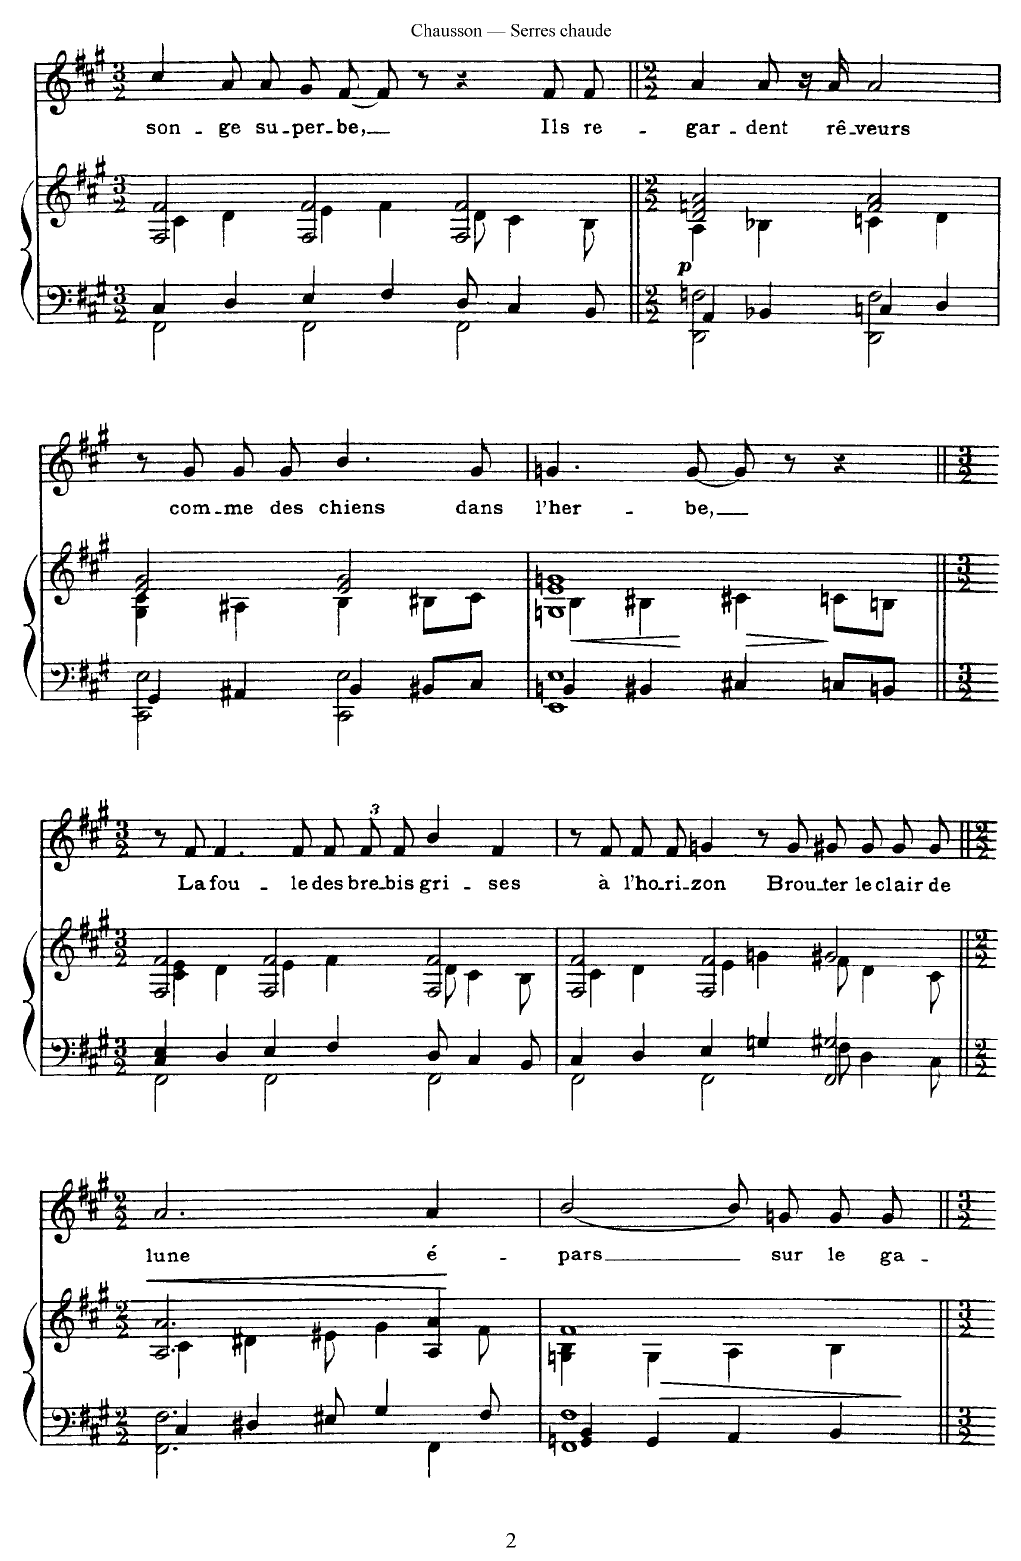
**kern	**kern	**dynam	**kern	**text
*part2	*part2	*part2	*part1	*part1
*staff3	*staff2	*staff2/3	*staff1	*staff1
*I"Piano	*	*	*I"Voice	*
*I'Pno	*	*	*	*
*clefF4	*clefG2	*	*clefG2	*
*k[f#c#g#]	*k[f#c#g#]	*	*k[f#c#g#]	*
*M3/2	*M3/2	*	*M3/2	*
=7	=7	=7	=7	=7
*^	*^	*	*	*
4C#/	2FF#\	2F#/ 2f#/	4c#\	.	4cc#/	son-
4D/	.	.	4d\	.	8a/L	-ge
.	.	.	.	.	8a/J	su-
4E/	2FF#\	2F#/ 2f#/	4e\	.	8g#/L	-per-
.	.	.	.	.	[8f#/	-be,
4F#/	.	.	4f#\	.	8f#/J]	.
.	.	.	.	.	8r	.
8D/	2FF#\	2F#/ 2f#/	8d\	.	4r	.
4C#/	.	.	4c#\	.	.	.
.	.	.	.	.	8f#/L	Ils
8BB/	.	.	8B\	.	8f#/J	re-
=8||	=8||	=8||	=8||	=8||	=8||	=8||
*M2/2	*	*M2/2	*	*	*M2/2	*
!	!	!	!	!LO:DY:b	!	!
4AA/	2DD\ 2Fn\	2d/ 2fn/ 2a/	4A\	p	4a/	-gar-
4BB-X/	.	.	4B-X\	.	8a/	-dent
.	.	.	.	.	16r	.
.	.	.	.	.	16a/	rê-
4Cn/	2DD\ 2F\	2f/ 2a/	4cn\	.	2a/	-veurs
4D/	.	.	4d\	.	.	.
=9	=9	=9	=9	=9	=9	=9
4GG#/	2CC#\ 2E\	2e/ 2g#/	4G#\ 4c#\	.	8r	.
.	.	.	.	.	8g#/L	com-
4AA#X/	.	.	4A#X\	.	8g#/	-me
.	.	.	.	.	8g#/J	des
4BB/	2CC#\ 2E\	2e/ 2g#/	4B\	.	4.b\	chiens
8BB#X/L	.	.	8B#X\L	.	.	.
8C#/J	.	.	8c#\J	.	8g#/	dans
=10	=10	=10	=10	=10	=10	=10
!	!	!	!	!LO:HP:b	!	!
4BBn/	1EE 1E	1Gn 1e 1gn	4B\	<	4.gn/	l'her-
4BB#X/	.	.	4B#X\	.	.	.
.	.	.	.	.	[8g/	-be,
!	!	!	!	!LO:HP:n=1:b	!	!
4C#X/	.	.	4c#X\	[ >	8g/]	.
.	.	.	.	.	8r	.
8Cn/L	.	.	8cn\L	]	4r	.
8BBn/J	.	.	8Bn\J	.	.	.
=11||	=11||	=11||	=11||	=11||	=11||	=11||
*M3/2	*	*M3/2	*	*	*M3/2	*
4C#/ 4E/	2FF#\	2F#/ 2f#/	4c#\ 4e\	.	8r	.
.	.	.	.	.	8f#/	La
4D/	.	.	4d\	.	4.f#/	fou-
4E/	2FF#\	2F#/ 2f#/	4e\	.	.	.
.	.	.	.	.	8f#/L	-le
4F#/	.	.	4f#\	.	12f#/	des
.	.	.	.	.	12f#/	bre-
.	.	.	.	.	12f#/J	-bis
8D/	2FF#\	2F#/ 2f#/	8d\	.	4b\	gri-
4C#/	.	.	4c#\	.	.	.
.	.	.	.	.	4f#/	-ses
8BB/	.	.	8B\	.	.	.
=12	=12	=12	=12	=12	=12	=12
4C#/	2FF#\	2F#/ 2f#/	4c#\	.	8r	.
.	.	.	.	.	8f#/L	à
4D/	.	.	4d\	.	8f#/	l'ho-
.	.	.	.	.	8f#/J	-ri-
4E/	2FF#\	2F#/ 2f#/	4e\	.	4gn/	-zon
4Gn/	.	.	4gn\	.	8r	.
.	.	.	.	.	8g/	Brou-
8F#\	2FF#/ 2G#X/	2g#X/	8f#\	.	8g#X/L	-ter
4D\	.	.	4d\	.	8g#/	le
.	.	.	.	.	8g#/	clair
8C#\	.	.	8c#\	.	8g#/J	de
=13||	=13||	=13||	=13||	=13||	=13||	=13||
*M2/2	*	*M2/2	*	*	*M2/2	*
!	!	!	!	!LO:HP:b	!	!
4C#/	2.FF#\ 2.F#\	2.A/ 2.a/	4c#\	<	2.a/	lune
4D#X/	.	.	4d#X\	.	.	.
8E#X/	.	.	8e#X\	.	.	.
4G#/	.	.	4g#\	.	.	.
.	4FF#\	4A/ 4a/	.	.	4a/	é-
8F#/	.	.	8f#\	[	.	.
=14	=14	=14	=14	=14	=14	=14
4GGn/ 4BB/	1FF# 1F#	1f#	4Gn\ 4B\	.	[2b/	-pars
4GG/	.	.	4G\	.	.	.
4AA/	.	.	4A\	.	8b/L]	.
.	.	.	.	.	8gn/	sur
4BB/	.	.	4B\	.	8g/	le
.	.	.	.	.	8g/J	ga-
*v	*v	*	*	*	*	*
*	*v	*v	*	*	*
=||	=||	=||	=||	=||
*-	*-	*-	*-	*-
